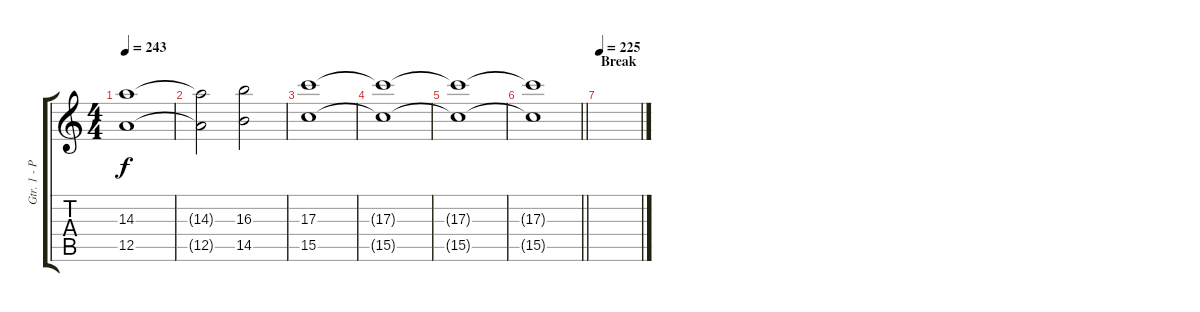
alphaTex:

\track ("Gtr. 1 - Paul" "Gtr. 1 - P") {instrument distortionguitar}
\staff {score tabs}
\tuning (E4 B3 G3 D3 A2 E2) {hide}
\ts (4 4)
\tempo 243
\clef g2
\ks c
(14.3 12.5).1{dy f} |
(14.3{t} 12.5{t}).2 (16.3 14.5).2 |
(17.3 15.5).1 |
(17.3{t} 15.5{t}).1 |
(17.3{t} 15.5{t}).1 |
\barLineRight lightlight
(17.3{t} 15.5{t}).1 |
\section ("" "Break")
\tempo 225
